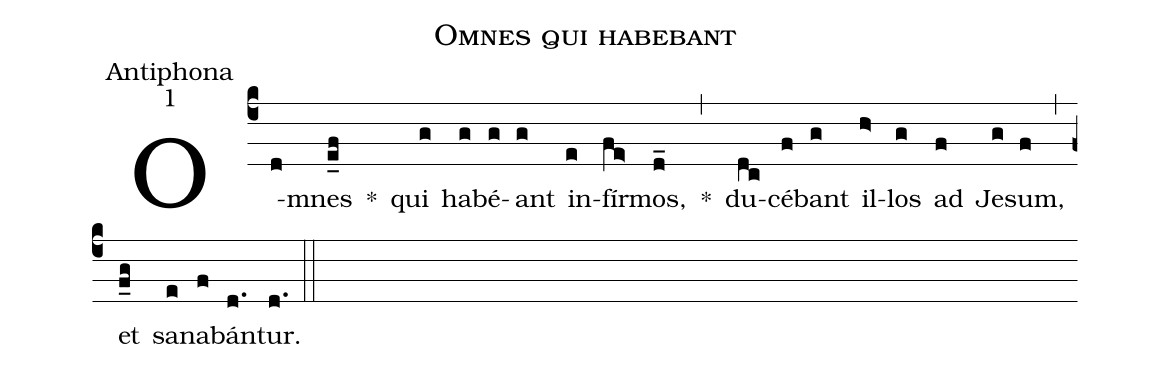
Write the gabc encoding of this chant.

name:Omnes qui habebant;
office-part:Antiphona;
mode:1;
%%
(c4)
O(d)mnes(e_f) *()
qui(g) ha(g)bé(g)ant(g) in(e)fír(fe>)mos,(d_) *(,)
du(dc)cé(f)bant(g) il(h>)los(g) ad(f) Je(g)sum,(f) (,)
et(f_g) sa(e)na(f)bán(d.)tur.(d.) (::)
